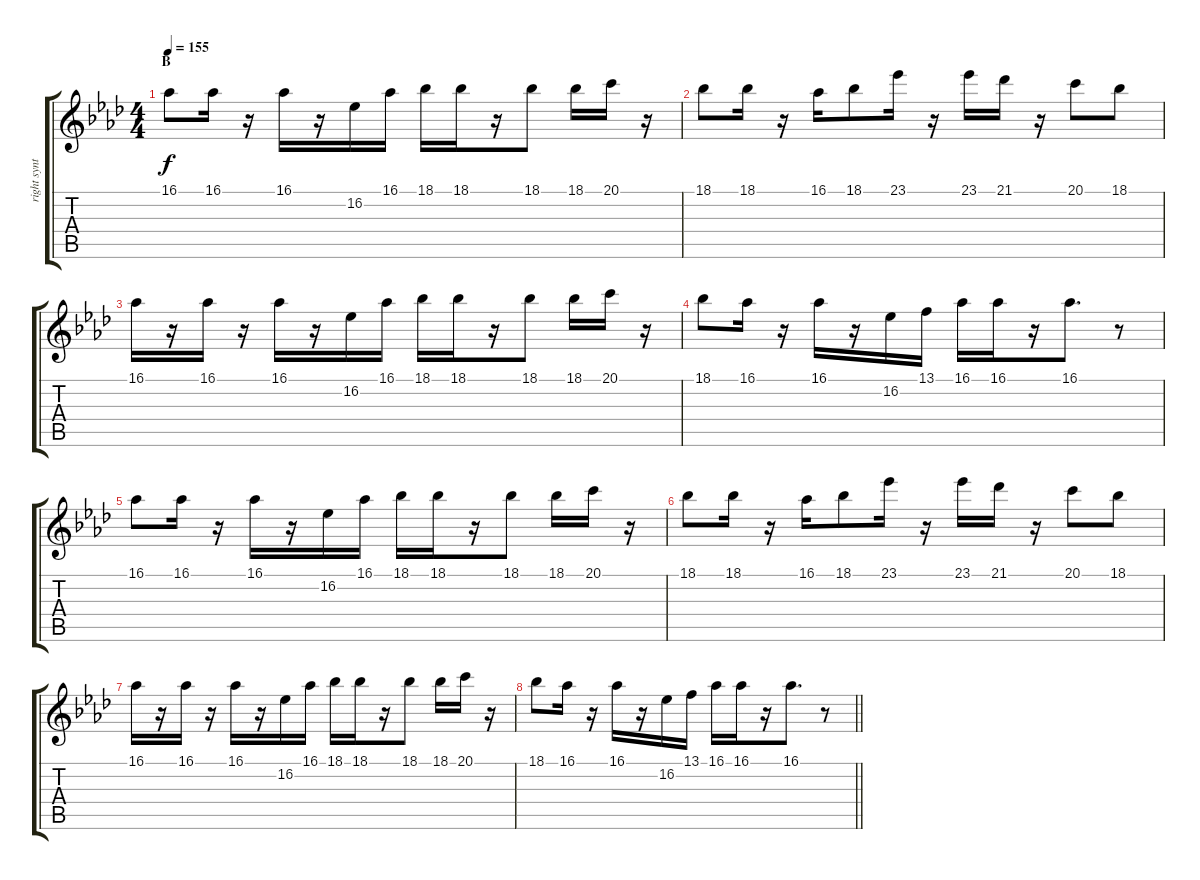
\track ("right synth1" "right synt") {instrument tremolostrings}
\staff {score tabs}
\tuning (E4 B3 G3 D3 A2 E2) {hide}
\ts (4 4)
\section ("" "B")
\tempo 155
\clef g2
\ks ab
16.1.8{dy f} 16.1.16 r.16 16.1.16 r.16 16.2.16 16.1.16 18.1.16 18.1.16 r.16 18.1.8 18.1.16 20.1.16 r.16 |
18.1.8 18.1.16 r.16 16.1.16 18.1.8 23.1.16 r.16 23.1.16 21.1.16 r.16 20.1.8 18.1.8 |
16.1.16 r.16 16.1.16 r.16 16.1.16 r.16 16.2.16 16.1.16 18.1.16 18.1.16 r.16 18.1.8 18.1.16 20.1.16 r.16 |
18.1.8 16.1.16 r.16 16.1.16 r.16 16.2.16 13.1.16 16.1.16 16.1.16 r.16 16.1.8{d} r.8 |
16.1.8 16.1.16 r.16 16.1.16 r.16 16.2.16 16.1.16 18.1.16 18.1.16 r.16 18.1.8 18.1.16 20.1.16 r.16 |
18.1.8 18.1.16 r.16 16.1.16 18.1.8 23.1.16 r.16 23.1.16 21.1.16 r.16 20.1.8 18.1.8 |
16.1.16 r.16 16.1.16 r.16 16.1.16 r.16 16.2.16 16.1.16 18.1.16 18.1.16 r.16 18.1.8 18.1.16 20.1.16 r.16 |
\barLineRight lightlight
18.1.8 16.1.16 r.16 16.1.16 r.16 16.2.16 13.1.16 16.1.16 16.1.16 r.16 16.1.8{d} r.8
